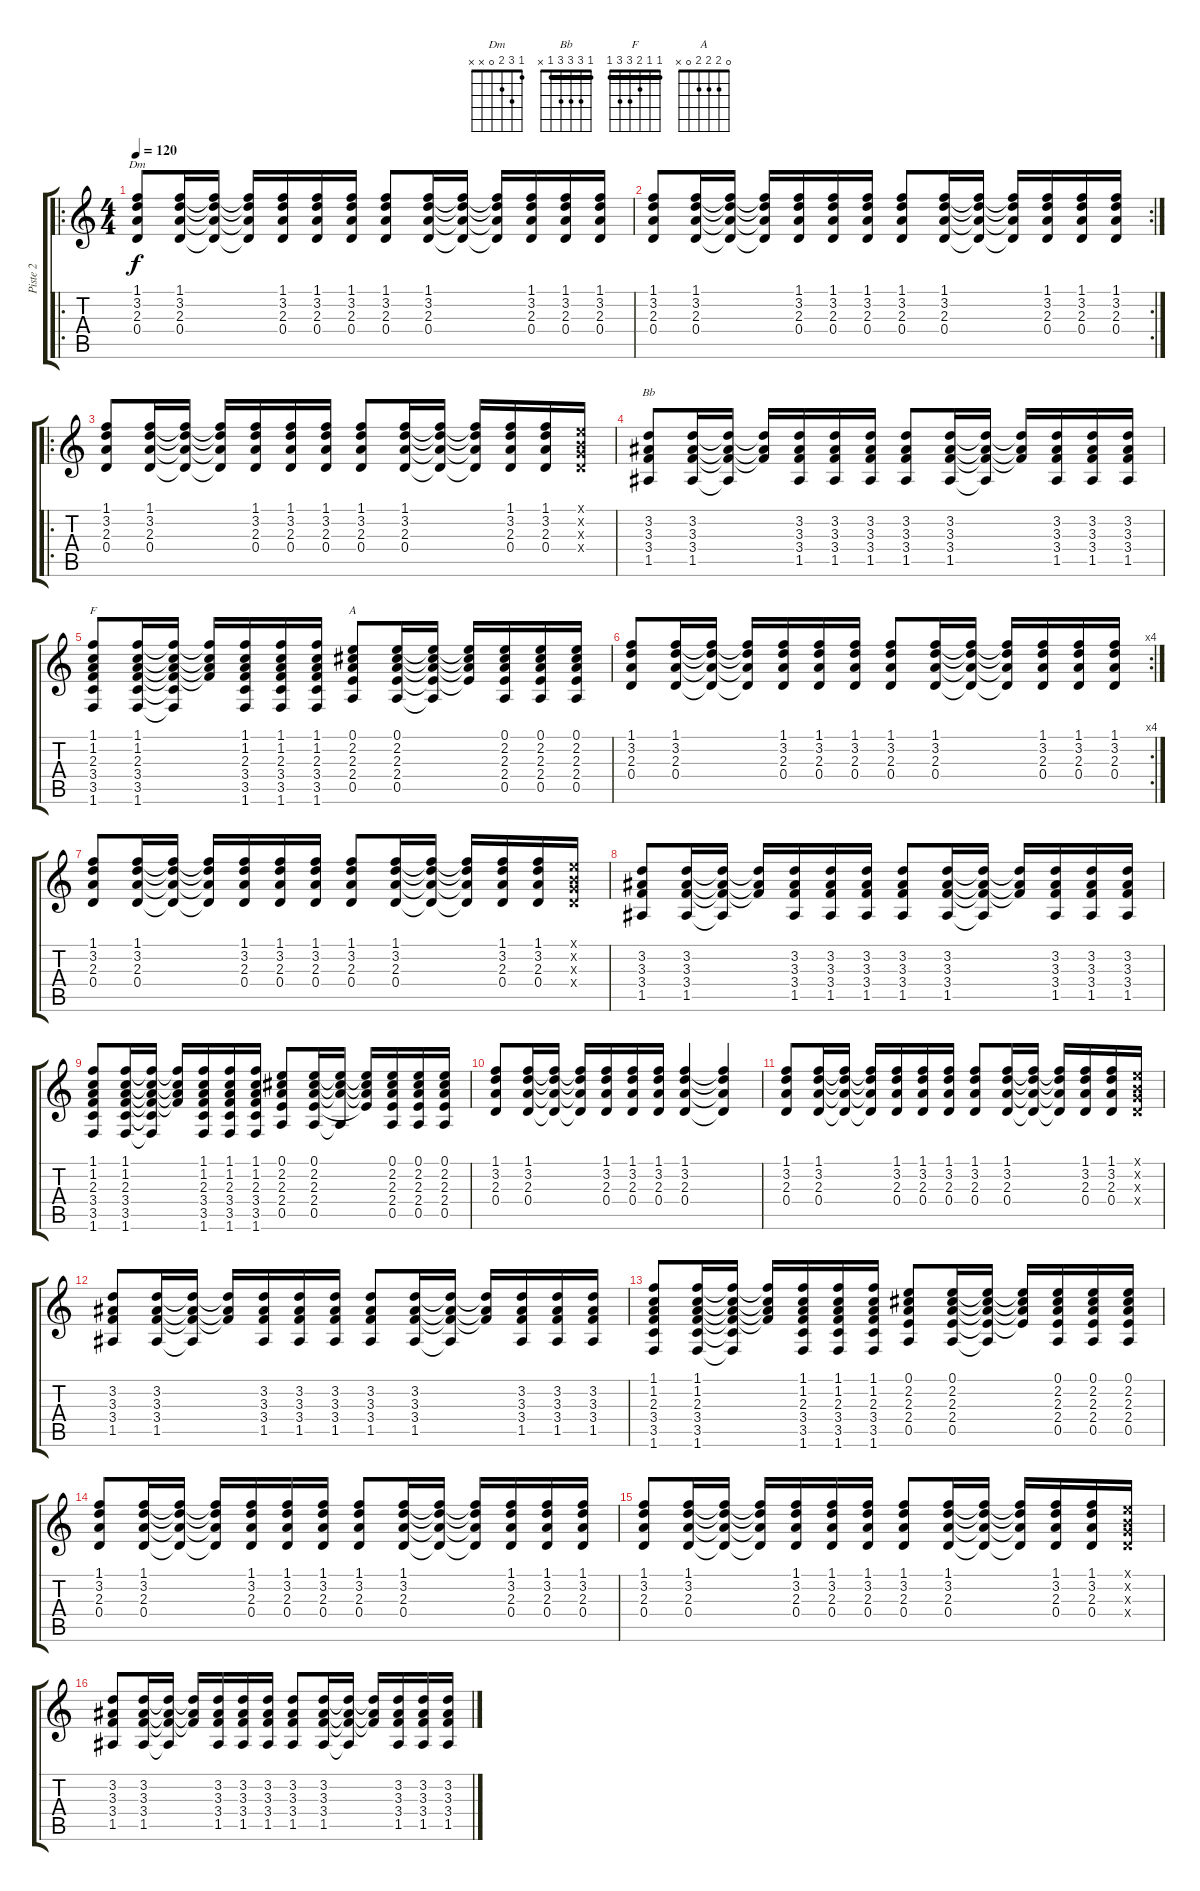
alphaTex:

\track ("Piste 2" "Piste 2") {instrument acousticguitarnylon}
\staff {score tabs}
\tuning (E4 B3 G3 D3 A2 E2) {hide}
\chord ("Dm" 1 3 2 0 x x)
\chord ("Bb" 1 3 3 3 1 x) {barre 1}
\chord ("F" 1 1 2 3 3 1) {barre 1}
\chord ("A" 0 2 2 2 0 x)
\ro
\ts (4 4)
\tempo 120
\clef g2
\ks c
(1.1 3.2 2.3 0.4).8{ch "Dm" dy f instrument acousticguitarnylon} (1.1 3.2 2.3 0.4).16 (1.1{t} 3.2{t} 2.3{t} 0.4{t}).16 (1.1{t} 3.2{t} 2.3{t} 0.4{t}).16 (1.1 3.2 2.3 0.4).16 (1.1 3.2 2.3 0.4).16 (1.1 3.2 2.3 0.4).16 (1.1 3.2 2.3 0.4).8 (1.1 3.2 2.3 0.4).16 (1.1{t} 3.2{t} 2.3{t} 0.4{t}).16 (1.1{t} 3.2{t} 2.3{t} 0.4{t}).16 (1.1 3.2 2.3 0.4).16 (1.1 3.2 2.3 0.4).16 (1.1 3.2 2.3 0.4).16 |
\rc 2
(1.1 3.2 2.3 0.4).8 (1.1 3.2 2.3 0.4).16 (1.1{t} 3.2{t} 2.3{t} 0.4{t}).16 (1.1{t} 3.2{t} 2.3{t} 0.4{t}).16 (1.1 3.2 2.3 0.4).16 (1.1 3.2 2.3 0.4).16 (1.1 3.2 2.3 0.4).16 (1.1 3.2 2.3 0.4).8 (1.1 3.2 2.3 0.4).16 (1.1{t} 3.2{t} 2.3{t} 0.4{t}).16 (1.1{t} 3.2{t} 2.3{t} 0.4{t}).16 (1.1 3.2 2.3 0.4).16 (1.1 3.2 2.3 0.4).16 (1.1 3.2 2.3 0.4).16 |
\ro
(1.1 3.2 2.3 0.4).8 (1.1 3.2 2.3 0.4).16 (1.1{t} 3.2{t} 2.3{t} 0.4{t}).16 (1.1{t} 3.2{t} 2.3{t} 0.4{t}).16 (1.1 3.2 2.3 0.4).16 (1.1 3.2 2.3 0.4).16 (1.1 3.2 2.3 0.4).16 (1.1 3.2 2.3 0.4).8 (1.1 3.2 2.3 0.4).16 (1.1{t} 3.2{t} 2.3{t} 0.4{t}).16 (1.1{t} 3.2{t} 2.3{t} 0.4{t}).16 (1.1 3.2 2.3 0.4).16 (1.1 3.2 2.3 0.4).16 (0.1{x} 0.2{x} 0.3{x} 0.4{x}).16 |
(3.2 3.3 3.4 1.5).8{ch "Bb"} (3.2 3.3 3.4 1.5).16 (3.2{t} 3.3{t} 3.4{t} 1.5{t}).16 (3.2{t} 3.3{t} 3.4{t}).16 (3.2 3.3 3.4 1.5).16 (3.2 3.3 3.4 1.5).16 (3.2 3.3 3.4 1.5).16 (3.2 3.3 3.4 1.5).8 (3.2 3.3 3.4 1.5).16 (3.2{t} 3.3{t} 3.4{t} 1.5{t}).16 (3.2{t} 3.3{t} 3.4{t}).16 (3.2 3.3 3.4 1.5).16 (3.2 3.3 3.4 1.5).16 (3.2 3.3 3.4 1.5).16 |
(1.1 1.2 2.3 3.4 3.5 1.6).8{ch "F"} (1.1 1.2 2.3 3.4 3.5 1.6).16 (1.1{t} 1.2{t} 2.3{t} 3.4{t} 3.5{t} 1.6{t}).16 (1.1{t} 1.2{t} 2.3{t} 3.4{t}).16 (1.1 1.2 2.3 3.4 3.5 1.6).16 (1.1 1.2 2.3 3.4 3.5 1.6).16 (1.1 1.2 2.3 3.4 3.5 1.6).16 (0.1 2.2 2.3 2.4 0.5).8{ch "A"} (0.1 2.2 2.3 2.4 0.5).16 (0.1{t} 2.2{t} 2.3{t} 2.4{t} 0.5{t}).16 (0.1{t} 2.2{t} 2.3{t} 2.4{t}).16 (0.1 2.2 2.3 2.4 0.5).16 (0.1 2.2 2.3 2.4 0.5).16 (0.1 2.2 2.3 2.4 0.5).16 |
\rc 4
(1.1 3.2 2.3 0.4).8 (1.1 3.2 2.3 0.4).16 (1.1{t} 3.2{t} 2.3{t} 0.4{t}).16 (1.1{t} 3.2{t} 2.3{t} 0.4{t}).16 (1.1 3.2 2.3 0.4).16 (1.1 3.2 2.3 0.4).16 (1.1 3.2 2.3 0.4).16 (1.1 3.2 2.3 0.4).8 (1.1 3.2 2.3 0.4).16 (1.1{t} 3.2{t} 2.3{t} 0.4{t}).16 (1.1{t} 3.2{t} 2.3{t} 0.4{t}).16 (1.1 3.2 2.3 0.4).16 (1.1 3.2 2.3 0.4).16 (1.1 3.2 2.3 0.4).16 |
(1.1 3.2 2.3 0.4).8 (1.1 3.2 2.3 0.4).16 (1.1{t} 3.2{t} 2.3{t} 0.4{t}).16 (1.1{t} 3.2{t} 2.3{t} 0.4{t}).16 (1.1 3.2 2.3 0.4).16 (1.1 3.2 2.3 0.4).16 (1.1 3.2 2.3 0.4).16 (1.1 3.2 2.3 0.4).8 (1.1 3.2 2.3 0.4).16 (1.1{t} 3.2{t} 2.3{t} 0.4{t}).16 (1.1{t} 3.2{t} 2.3{t} 0.4{t}).16 (1.1 3.2 2.3 0.4).16 (1.1 3.2 2.3 0.4).16 (0.1{x} 0.2{x} 0.3{x} 0.4{x}).16 |
(3.2 3.3 3.4 1.5).8 (3.2 3.3 3.4 1.5).16 (3.2{t} 3.3{t} 3.4{t} 1.5{t}).16 (3.2{t} 3.3{t} 3.4{t}).16 (3.2 3.3 3.4 1.5).16 (3.2 3.3 3.4 1.5).16 (3.2 3.3 3.4 1.5).16 (3.2 3.3 3.4 1.5).8 (3.2 3.3 3.4 1.5).16 (3.2{t} 3.3{t} 3.4{t} 1.5{t}).16 (3.2{t} 3.3{t} 3.4{t}).16 (3.2 3.3 3.4 1.5).16 (3.2 3.3 3.4 1.5).16 (3.2 3.3 3.4 1.5).16 |
(1.1 1.2 2.3 3.4 3.5 1.6).8 (1.1 1.2 2.3 3.4 3.5 1.6).16 (1.1{t} 1.2{t} 2.3{t} 3.4{t} 3.5{t} 1.6{t}).16 (1.1{t} 1.2{t} 2.3{t} 3.4{t}).16 (1.1 1.2 2.3 3.4 3.5 1.6).16 (1.1 1.2 2.3 3.4 3.5 1.6).16 (1.1 1.2 2.3 3.4 3.5 1.6).16 (0.1 2.2 2.3 2.4 0.5).8 (0.1 2.2 2.3 2.4 0.5).16 (0.1{t} 2.2{t} 2.3{t} 0.5{t}).16 (0.1{t} 2.2{t} 2.3{t} 2.4{t}).16 (0.1 2.2 2.3 2.4 0.5).16 (0.1 2.2 2.3 2.4 0.5).16 (0.1 2.2 2.3 2.4 0.5).16 |
(1.1 3.2 2.3 0.4).8 (1.1 3.2 2.3 0.4).16 (1.1{t} 3.2{t} 2.3{t} 0.4{t}).16 (1.1{t} 3.2{t} 2.3{t} 0.4{t}).16 (1.1 3.2 2.3 0.4).16 (1.1 3.2 2.3 0.4).16 (1.1 3.2 2.3 0.4).16 (1.1 3.2 2.3 0.4).4 (1.1{t} 3.2{t} 2.3{t} 0.4{t}).4 |
(1.1 3.2 2.3 0.4).8 (1.1 3.2 2.3 0.4).16 (1.1{t} 3.2{t} 2.3{t} 0.4{t}).16 (1.1{t} 3.2{t} 2.3{t} 0.4{t}).16 (1.1 3.2 2.3 0.4).16 (1.1 3.2 2.3 0.4).16 (1.1 3.2 2.3 0.4).16 (1.1 3.2 2.3 0.4).8 (1.1 3.2 2.3 0.4).16 (1.1{t} 3.2{t} 2.3{t} 0.4{t}).16 (1.1{t} 3.2{t} 2.3{t} 0.4{t}).16 (1.1 3.2 2.3 0.4).16 (1.1 3.2 2.3 0.4).16 (0.1{x} 0.2{x} 0.3{x} 0.4{x}).16 |
(3.2 3.3 3.4 1.5).8 (3.2 3.3 3.4 1.5).16 (3.2{t} 3.3{t} 3.4{t} 1.5{t}).16 (3.2{t} 3.3{t} 3.4{t}).16 (3.2 3.3 3.4 1.5).16 (3.2 3.3 3.4 1.5).16 (3.2 3.3 3.4 1.5).16 (3.2 3.3 3.4 1.5).8 (3.2 3.3 3.4 1.5).16 (3.2{t} 3.3{t} 3.4{t} 1.5{t}).16 (3.2{t} 3.3{t} 3.4{t}).16 (3.2 3.3 3.4 1.5).16 (3.2 3.3 3.4 1.5).16 (3.2 3.3 3.4 1.5).16 |
(1.1 1.2 2.3 3.4 3.5 1.6).8 (1.1 1.2 2.3 3.4 3.5 1.6).16 (1.1{t} 1.2{t} 2.3{t} 3.4{t} 3.5{t} 1.6{t}).16 (1.1{t} 1.2{t} 2.3{t} 3.4{t}).16 (1.1 1.2 2.3 3.4 3.5 1.6).16 (1.1 1.2 2.3 3.4 3.5 1.6).16 (1.1 1.2 2.3 3.4 3.5 1.6).16 (0.1 2.2 2.3 2.4 0.5).8 (0.1 2.2 2.3 2.4 0.5).16 (0.1{t} 2.2{t} 2.3{t} 2.4{t} 0.5{t}).16 (0.1{t} 2.2{t} 2.3{t} 2.4{t}).16 (0.1 2.2 2.3 2.4 0.5).16 (0.1 2.2 2.3 2.4 0.5).16 (0.1 2.2 2.3 2.4 0.5).16 |
(1.1 3.2 2.3 0.4).8 (1.1 3.2 2.3 0.4).16 (1.1{t} 3.2{t} 2.3{t} 0.4{t}).16 (1.1{t} 3.2{t} 2.3{t} 0.4{t}).16 (1.1 3.2 2.3 0.4).16 (1.1 3.2 2.3 0.4).16 (1.1 3.2 2.3 0.4).16 (1.1 3.2 2.3 0.4).8 (1.1 3.2 2.3 0.4).16 (1.1{t} 3.2{t} 2.3{t} 0.4{t}).16 (1.1{t} 3.2{t} 2.3{t} 0.4{t}).16 (1.1 3.2 2.3 0.4).16 (1.1 3.2 2.3 0.4).16 (1.1 3.2 2.3 0.4).16 |
(1.1 3.2 2.3 0.4).8 (1.1 3.2 2.3 0.4).16 (1.1{t} 3.2{t} 2.3{t} 0.4{t}).16 (1.1{t} 3.2{t} 2.3{t} 0.4{t}).16 (1.1 3.2 2.3 0.4).16 (1.1 3.2 2.3 0.4).16 (1.1 3.2 2.3 0.4).16 (1.1 3.2 2.3 0.4).8 (1.1 3.2 2.3 0.4).16 (1.1{t} 3.2{t} 2.3{t} 0.4{t}).16 (1.1{t} 3.2{t} 2.3{t} 0.4{t}).16 (1.1 3.2 2.3 0.4).16 (1.1 3.2 2.3 0.4).16 (0.1{x} 0.2{x} 0.3{x} 0.4{x}).16 |
(3.2 3.3 3.4 1.5).8 (3.2 3.3 3.4 1.5).16 (3.2{t} 3.3{t} 3.4{t} 1.5{t}).16 (3.2{t} 3.3{t} 3.4{t}).16 (3.2 3.3 3.4 1.5).16 (3.2 3.3 3.4 1.5).16 (3.2 3.3 3.4 1.5).16 (3.2 3.3 3.4 1.5).8 (3.2 3.3 3.4 1.5).16 (3.2{t} 3.3{t} 3.4{t} 1.5{t}).16 (3.2{t} 3.3{t} 3.4{t}).16 (3.2 3.3 3.4 1.5).16 (3.2 3.3 3.4 1.5).16 (3.2 3.3 3.4 1.5).16
